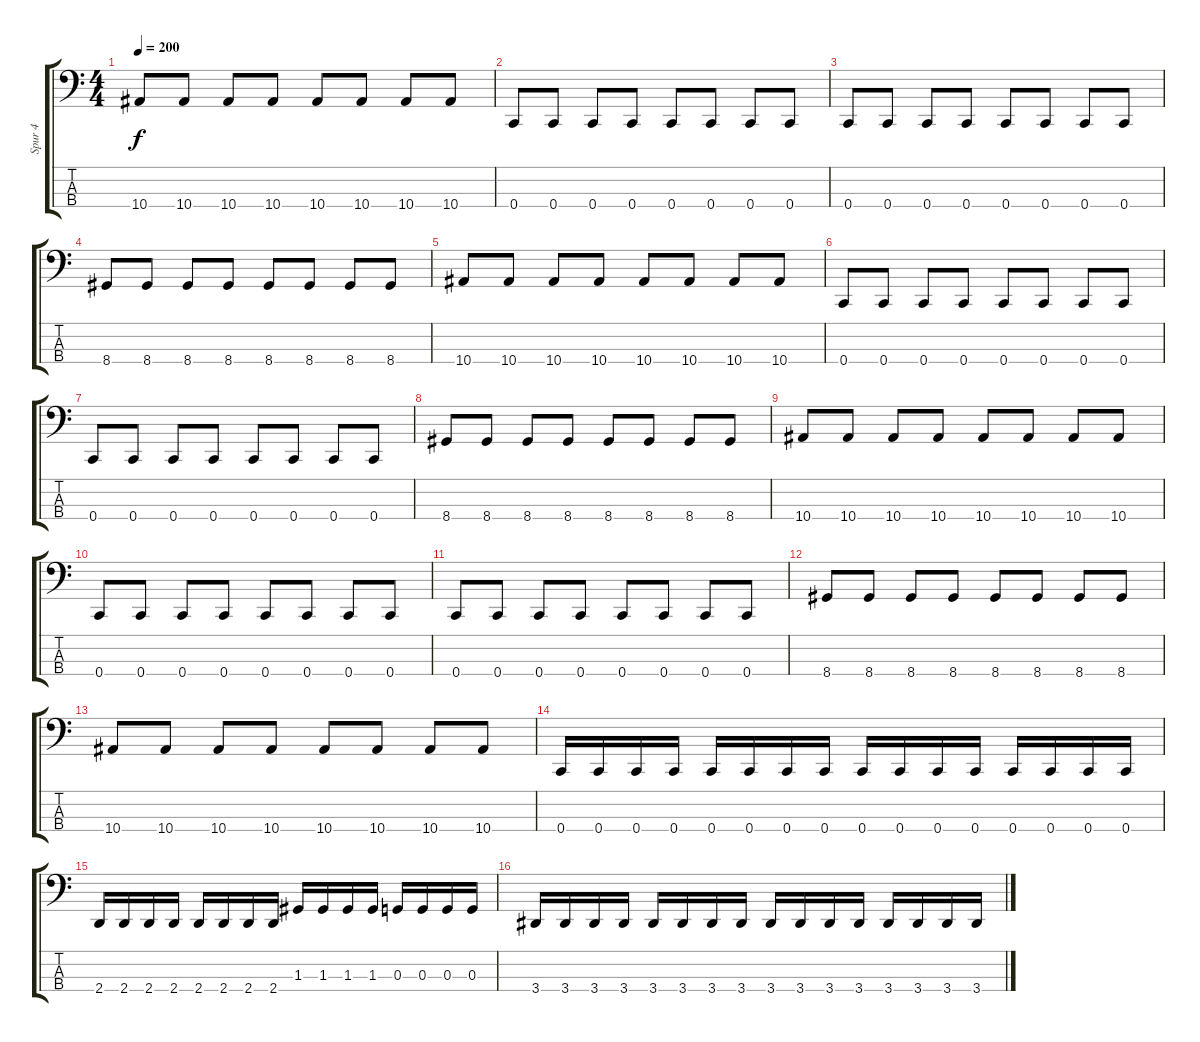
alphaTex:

\track ("Spur 4" "Spur 4") {instrument electricbasspick}
\staff {score tabs}
\tuning (F2 C2 G1 C1) {hide}
\ts (4 4)
\tempo 200
\clef f4
\ks c
10.4.8{dy f} 10.4.8 10.4.8 10.4.8 10.4.8 10.4.8 10.4.8 10.4.8 |
0.4.8 0.4.8 0.4.8 0.4.8 0.4.8 0.4.8 0.4.8 0.4.8 |
0.4.8 0.4.8 0.4.8 0.4.8 0.4.8 0.4.8 0.4.8 0.4.8 |
8.4.8 8.4.8 8.4.8 8.4.8 8.4.8 8.4.8 8.4.8 8.4.8 |
10.4.8 10.4.8 10.4.8 10.4.8 10.4.8 10.4.8 10.4.8 10.4.8 |
0.4.8 0.4.8 0.4.8 0.4.8 0.4.8 0.4.8 0.4.8 0.4.8 |
0.4.8 0.4.8 0.4.8 0.4.8 0.4.8 0.4.8 0.4.8 0.4.8 |
8.4.8 8.4.8 8.4.8 8.4.8 8.4.8 8.4.8 8.4.8 8.4.8 |
10.4.8 10.4.8 10.4.8 10.4.8 10.4.8 10.4.8 10.4.8 10.4.8 |
0.4.8 0.4.8 0.4.8 0.4.8 0.4.8 0.4.8 0.4.8 0.4.8 |
0.4.8 0.4.8 0.4.8 0.4.8 0.4.8 0.4.8 0.4.8 0.4.8 |
8.4.8 8.4.8 8.4.8 8.4.8 8.4.8 8.4.8 8.4.8 8.4.8 |
10.4.8 10.4.8 10.4.8 10.4.8 10.4.8 10.4.8 10.4.8 10.4.8 |
0.4.16 0.4.16 0.4.16 0.4.16 0.4.16 0.4.16 0.4.16 0.4.16 0.4.16 0.4.16 0.4.16 0.4.16 0.4.16 0.4.16 0.4.16 0.4.16 |
2.4.16 2.4.16 2.4.16 2.4.16 2.4.16 2.4.16 2.4.16 2.4.16 1.3.16 1.3.16 1.3.16 1.3.16 0.3.16 0.3.16 0.3.16 0.3.16 |
3.4.16 3.4.16 3.4.16 3.4.16 3.4.16 3.4.16 3.4.16 3.4.16 3.4.16 3.4.16 3.4.16 3.4.16 3.4.16 3.4.16 3.4.16 3.4.16
